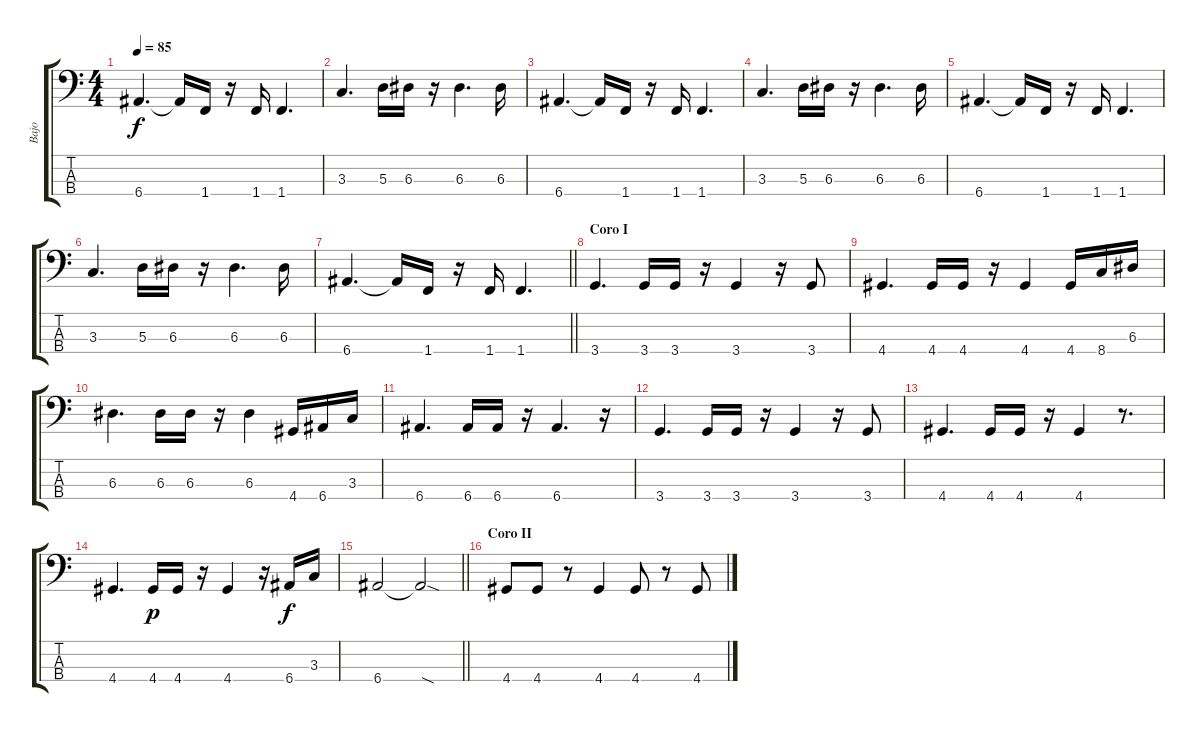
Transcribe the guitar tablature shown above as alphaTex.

\track ("Bajo" "Bajo") {instrument electricbassfinger}
\staff {score tabs}
\tuning (G2 D2 A1 E1) {hide}
\ts (4 4)
\tempo 85
\clef f4
\ks c
6.4.4{d dy f} 6.4{t}.16 1.4.16 r.16 1.4.16 1.4.4{d} |
3.3.4{d} 5.3.16 6.3.16 r.16 6.3.4{d} 6.3.16 |
6.4.4{d} 6.4{t}.16 1.4.16 r.16 1.4.16 1.4.4{d} |
3.3.4{d} 5.3.16 6.3.16 r.16 6.3.4{d} 6.3.16 |
6.4.4{d} 6.4{t}.16 1.4.16 r.16 1.4.16 1.4.4{d} |
3.3.4{d} 5.3.16 6.3.16 r.16 6.3.4{d} 6.3.16 |
\barLineRight lightlight
6.4.4{d} 6.4{t}.16 1.4.16 r.16 1.4.16 1.4.4{d} |
\section ("" "Coro I")
3.4.4{d} 3.4.16 3.4.16 r.16 3.4.4 r.16 3.4.8 |
4.4.4{d} 4.4.16 4.4.16 r.16 4.4.4 4.4.16 8.4.16 6.3.16 |
6.3.4{d} 6.3.16 6.3.16 r.16 6.3.4 4.4.16 6.4.16 3.3.16 |
6.4.4{d} 6.4.16 6.4.16 r.16 6.4.4{d} r.16 |
3.4.4{d} 3.4.16 3.4.16 r.16 3.4.4 r.16 3.4.8 |
4.4.4{d} 4.4.16 4.4.16 r.16 4.4.4 r.8{d} |
4.4.4{d} 4.4.16{dy p} 4.4.16 r.16 4.4.4 r.16 6.4.16{dy f} 3.3.16 |
\barLineRight lightlight
6.4.2 6.4{sod t}.2 |
\section ("" "Coro II")
4.4.8 4.4.8 r.8 4.4.4 4.4.8 r.8 4.4.8
